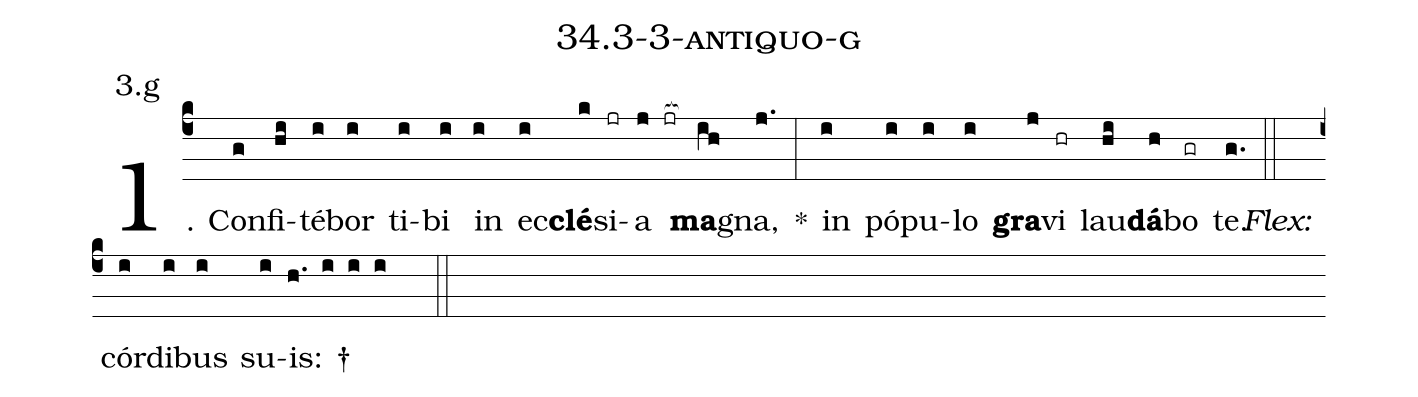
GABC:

name: 34.3-3-antiquo-g;
annotation: 3.g;
%%
(c4)1. Con(g)fi(hi)té(i)bor(i) ti(i)bi(i) in(i) ec(i)<b>clé</b>(k)si(jr)a(j jr[ocb:1{]) <b>ma</b>(ih[ocb:0}])gna,(j.) *(:) in(i) pó(i)pu(i)lo(i) <b>gra</b>(j)vi(hr) lau(hi)<b>dá</b>(h)bo(gr) te.(g.) (::)
<i>Flex:</i>()  cór(i)di(i)bus(i) su(i)is: †(h. i i i  ::)

%E(i) u(i) o(j) u(hi) a(h) e.(g.) (::)
